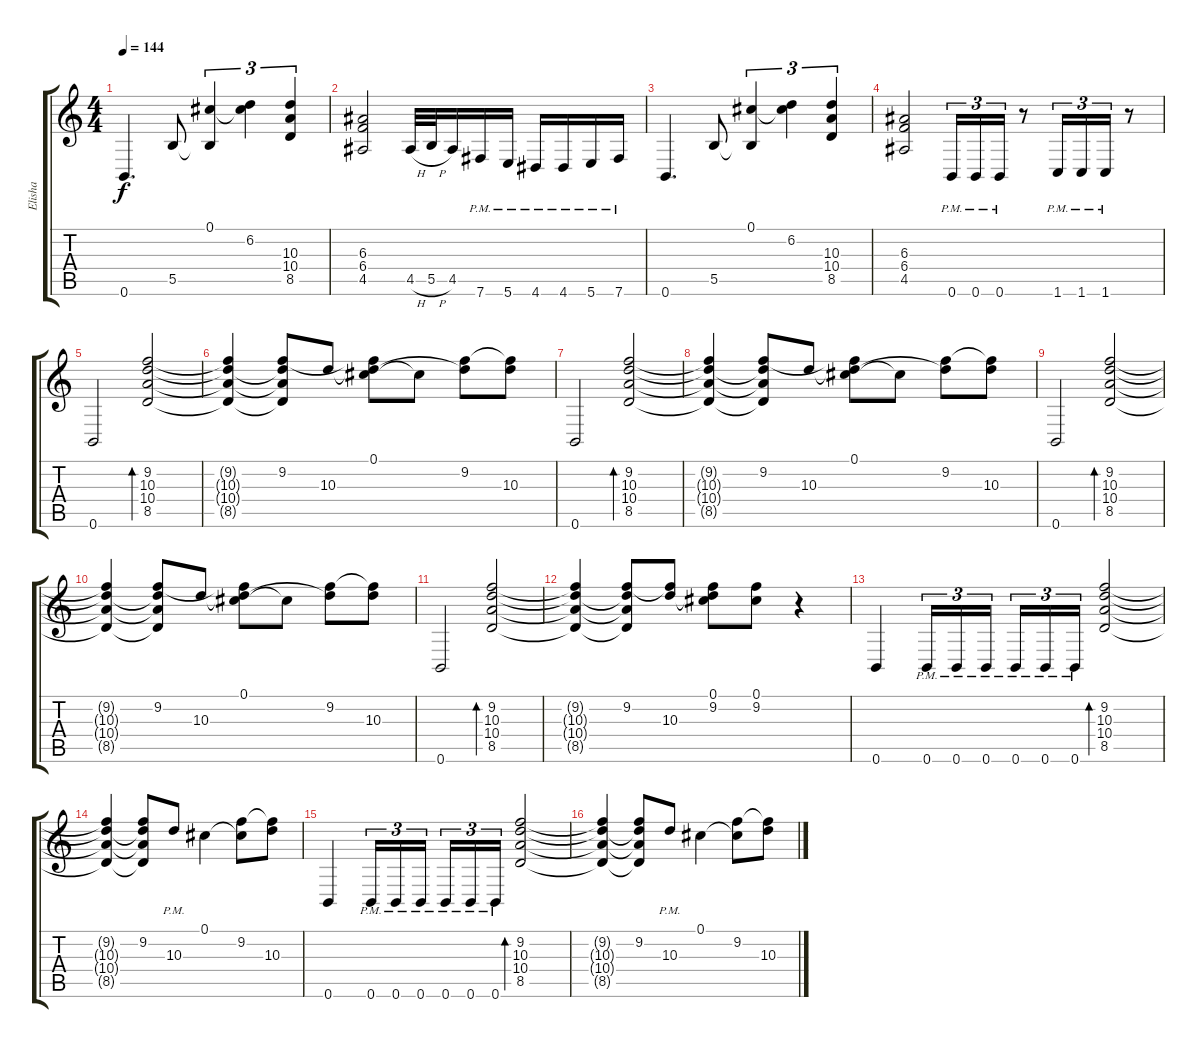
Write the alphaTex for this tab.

\track ("Elisha" "Elisha") {instrument overdrivenguitar}
\staff {score tabs}
\tuning (Db4 Ab3 E3 B2 Gb2 B1) {hide}
\ts (4 4)
\tempo 144
\clef g2
\ks c
0.6.4{d dy f} 5.5.8 (0.1 5.5{t}).4{tu (3 2)} (0.1{t} 6.2).4{tu (3 2)} (10.3 10.4 8.5).4{tu (3 2)} |
(6.3 6.4 4.5).2 4.5{h}.32 5.5{h}.32 4.5.16 7.6{pm}.16 5.6{pm}.16 4.6{pm}.16 4.6{pm}.16 5.6{pm}.16 7.6{pm}.16 |
0.6.4{d} 5.5.8 (0.1 5.5{t}).4{tu (3 2)} (0.1{t} 6.2).4{tu (3 2)} (10.3 10.4 8.5).4{tu (3 2)} |
(6.3 6.4 4.5).2 0.6{pm}.16{tu (3 2)} 0.6{pm}.16{tu (3 2)} 0.6{pm}.16{tu (3 2)} r.8 1.6{pm}.16{tu (3 2)} 1.6{pm}.16{tu (3 2)} 1.6{pm}.16{tu (3 2)} r.8 |
0.6.2 (9.2 10.3 10.4 8.5).2{bd 240} |
(9.2{t} 10.3{t} 10.4{t} 8.5{t}).4 (9.2 10.3{t} 10.4{t} 8.5{t}).8 10.3.8 (0.1 9.2{t} 10.3{t}).8 0.1{t}.8 (9.2 10.3{t}).8 (9.2{t} 10.3).8 |
0.6.2 (9.2 10.3 10.4 8.5).2{bd 240} |
(9.2{t} 10.3{t} 10.4{t} 8.5{t}).4 (9.2 10.3{t} 10.4{t} 8.5{t}).8 10.3.8 (0.1 9.2{t} 10.3{t}).8 0.1{t}.8 (9.2 10.3{t}).8 (9.2{t} 10.3).8 |
0.6.2 (9.2 10.3 10.4 8.5).2{bd 240} |
(9.2{t} 10.3{t} 10.4{t} 8.5{t}).4 (9.2 10.3{t} 10.4{t} 8.5{t}).8 10.3.8 (0.1 9.2{t} 10.3{t}).8 0.1{t}.8 (9.2 10.3{t}).8 (9.2{t} 10.3).8 |
0.6.2 (9.2 10.3 10.4 8.5).2{bd 240} |
(9.2{t} 10.3{t} 10.4{t} 8.5{t}).4 (9.2 10.3{t} 10.4{t} 8.5{t}).8 (9.2{t} 10.3).8 (0.1 9.2 10.3{t}).8 (0.1 9.2).8 r.4 |
0.6.4 0.6{pm}.16{tu (3 2)} 0.6{pm}.16{tu (3 2)} 0.6{pm}.16{tu (3 2) beam splitsecondary} 0.6{pm}.16{tu (3 2)} 0.6{pm}.16{tu (3 2)} 0.6{pm}.16{tu (3 2)} (9.2 10.3 10.4 8.5).2{bd 240} |
(9.2{t} 10.3{t} 10.4{t} 8.5{t}).4 (9.2 10.3{t} 10.4{t} 8.5{t}).8 10.3{pm}.8 0.1.4 (0.1{t} 9.2).8 (9.2{t} 10.3).8 |
0.6.4 0.6{pm}.16{tu (3 2)} 0.6{pm}.16{tu (3 2)} 0.6{pm}.16{tu (3 2) beam splitsecondary} 0.6{pm}.16{tu (3 2)} 0.6{pm}.16{tu (3 2)} 0.6{pm}.16{tu (3 2)} (9.2 10.3 10.4 8.5).2{bd 240} |
(9.2{t} 10.3{t} 10.4{t} 8.5{t}).4 (9.2 10.3{t} 10.4{t} 8.5{t}).8 10.3{pm}.8 0.1.4 (0.1{t} 9.2).8 (9.2{t} 10.3).8
